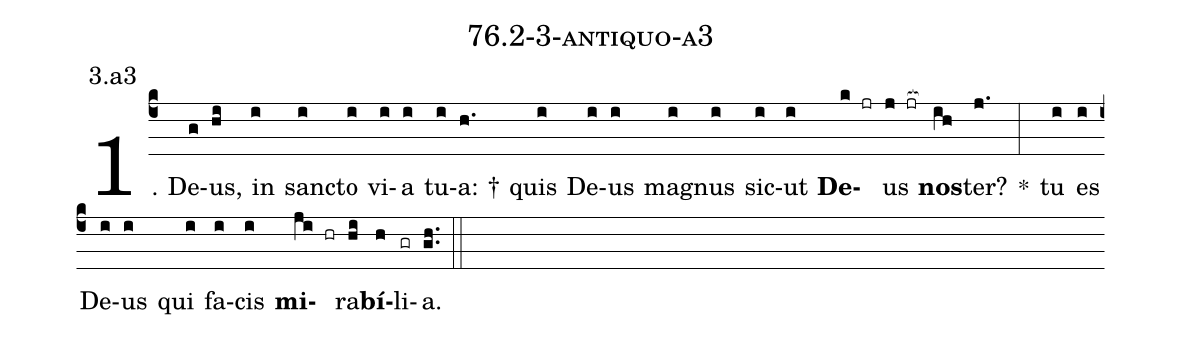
name: 76.2-3-antiquo-a3;
annotation: 3.a3;
%%
(c4)1. De(g)us,(hi) in(i) sanc(i)to(i) vi(i)a(i) tu(i)a: †(h.) quis(i) De(i)us(i) ma(i)gnus(i) sic(i)ut(i) <b>De</b>(k jr)us(j jr[ocb:1{]) <b>nos</b>(ih[ocb:0}])ter?(j.) *(:) tu(i) es(i) De(i)us(i) qui(i) fa(i)cis(i) <b>mi</b>(ji hr)ra(hi)<b>bí</b>(h)li(gr)a.(gh..) (::)
